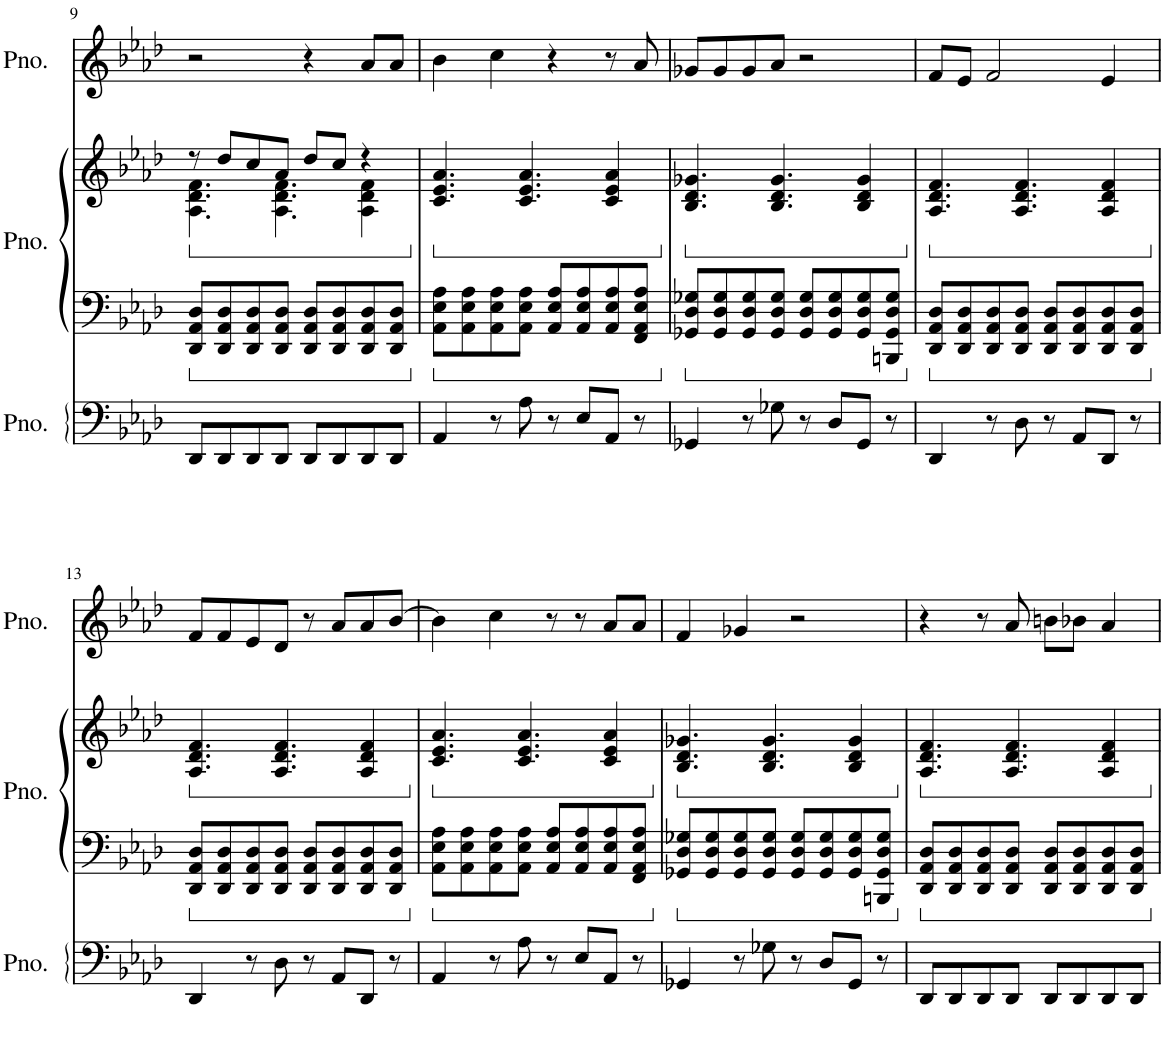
**kern	**kern	**kern	**kern
*part3	*part2	*part2	*part1
*staff4	*staff3	*staff2	*staff1
*I"Piano	*I"Piano	*	*I"Piano
*I'Pno.	*I'Pno.	*	*I'Pno.
!!LO:PB:g=z
*clefF4	*clefF4	*clefG2	*clefG2
*k[b-e-a-d-]	*k[b-e-a-d-]	*k[b-e-a-d-]	*k[b-e-a-d-]
*M4/4	*M4/4	*M4/4	*M4/4
*	*	*ped	*
=9	=9	=9	=9
*	*	*^	*
8DD-/L	8DD-/ 8AA-/ 8D-/L	8r	4.A-\ 4.d-\ 4.f\	2r
8DD-/	8DD-/ 8AA-/ 8D-/	8dd-/L	.	.
8DD-/	8DD-/ 8AA-/ 8D-/	8cc/	.	.
8DD-/J	8DD-/ 8AA-/ 8D-/J	8a-/J	4.A-\ 4.d-\ 4.f\	.
8DD-/L	8DD-/ 8AA-/ 8D-/L	8dd-/L	.	4r
8DD-/	8DD-/ 8AA-/ 8D-/	8cc/J	.	.
8DD-/	8DD-/ 8AA-/ 8D-/	4r	4A-\ 4d-\ 4f\	8a-/L
8DD-/J	8DD-/ 8AA-/ 8D-/J	.	.	8a-/J
*	*	*v	*v	*
=10	=10	=10	=10
*	*	*Xped	*
*	*	*ped	*
4AA-/	8AA-\ 8E-\ 8A-\L	4.c/ 4.e-/ 4.a-/	4b-\
.	8AA-\ 8E-\ 8A-\	.	.
8r	8AA-\ 8E-\ 8A-\	.	4cc\
8A-\	8AA-\ 8E-\ 8A-\J	4.c/ 4.e-/ 4.a-/	.
8r	8AA-/ 8E-/ 8A-/L	.	4r
8E-/L	8AA-/ 8E-/ 8A-/	.	.
8AA-/J	8AA-/ 8E-/ 8A-/	4c/ 4e-/ 4a-/	8r
8r	8FF/ 8AA-/ 8E-/ 8A-/J	.	8a-/
=11	=11	=11	=11
*	*	*Xped	*
*	*	*ped	*
4GG-X/	8GG-X/ 8D-/ 8G-X/L	4.B-/ 4.d-/ 4.g-X/	8g-X/L
.	8GG-/ 8D-/ 8G-/	.	8g-/
8r	8GG-/ 8D-/ 8G-/	.	8g-/
8G-X\	8GG-/ 8D-/ 8G-/J	4.B-/ 4.d-/ 4.g-/	8a-/J
8r	8GG-/ 8D-/ 8G-/L	.	2r
8D-/L	8GG-/ 8D-/ 8G-/	.	.
8GG-/J	8GG-/ 8D-/ 8G-/	4B-/ 4d-/ 4g-/	.
8r	8BBBn/ 8GG-/ 8D-/ 8G-/J	.	.
=12	=12	=12	=12
*	*	*Xped	*
*	*	*ped	*
4DD-/	8DD-/ 8AA-/ 8D-/L	4.A-/ 4.d-/ 4.f/	8f/L
.	8DD-/ 8AA-/ 8D-/	.	8e-/J
8r	8DD-/ 8AA-/ 8D-/	.	2f/
8D-\	8DD-/ 8AA-/ 8D-/J	4.A-/ 4.d-/ 4.f/	.
8r	8DD-/ 8AA-/ 8D-/L	.	.
8AA-/L	8DD-/ 8AA-/ 8D-/	.	.
8DD-/J	8DD-/ 8AA-/ 8D-/	4A-/ 4d-/ 4f/	4e-/
8r	8DD-/ 8AA-/ 8D-/J	.	.
!!LO:LB:g=z
=13	=13	=13	=13
*	*	*Xped	*
*	*	*ped	*
4DD-/	8DD-/ 8AA-/ 8D-/L	4.A-/ 4.d-/ 4.f/	8f/L
.	8DD-/ 8AA-/ 8D-/	.	8f/
8r	8DD-/ 8AA-/ 8D-/	.	8e-/
8D-\	8DD-/ 8AA-/ 8D-/J	4.A-/ 4.d-/ 4.f/	8d-/J
8r	8DD-/ 8AA-/ 8D-/L	.	8r
8AA-/L	8DD-/ 8AA-/ 8D-/	.	8a-/L
8DD-/J	8DD-/ 8AA-/ 8D-/	4A-/ 4d-/ 4f/	8a-/
8r	8DD-/ 8AA-/ 8D-/J	.	[8b-/J
=14	=14	=14	=14
*	*	*Xped	*
*	*	*ped	*
4AA-/	8AA-\ 8E-\ 8A-\L	4.c/ 4.e-/ 4.a-/	4b-\]
.	8AA-\ 8E-\ 8A-\	.	.
8r	8AA-\ 8E-\ 8A-\	.	4cc\
8A-\	8AA-\ 8E-\ 8A-\J	4.c/ 4.e-/ 4.a-/	.
8r	8AA-/ 8E-/ 8A-/L	.	8r
8E-/L	8AA-/ 8E-/ 8A-/	.	8r
8AA-/J	8AA-/ 8E-/ 8A-/	4c/ 4e-/ 4a-/	8a-/L
8r	8FF/ 8AA-/ 8E-/ 8A-/J	.	8a-/J
=15	=15	=15	=15
*	*	*Xped	*
*	*	*ped	*
4GG-X/	8GG-X/ 8D-/ 8G-X/L	4.B-/ 4.d-/ 4.g-X/	4f/
.	8GG-/ 8D-/ 8G-/	.	.
8r	8GG-/ 8D-/ 8G-/	.	4g-X/
8G-X\	8GG-/ 8D-/ 8G-/J	4.B-/ 4.d-/ 4.g-/	.
8r	8GG-/ 8D-/ 8G-/L	.	2r
8D-/L	8GG-/ 8D-/ 8G-/	.	.
8GG-/J	8GG-/ 8D-/ 8G-/	4B-/ 4d-/ 4g-/	.
8r	8BBBn/ 8GG-/ 8D-/ 8G-/J	.	.
=16	=16	=16	=16
*	*	*Xped	*
*	*	*ped	*
8DD-/L	8DD-/ 8AA-/ 8D-/L	4.A-/ 4.d-/ 4.f/	4r
8DD-/	8DD-/ 8AA-/ 8D-/	.	.
8DD-/	8DD-/ 8AA-/ 8D-/	.	8r
8DD-/J	8DD-/ 8AA-/ 8D-/J	4.A-/ 4.d-/ 4.f/	8a-/
8DD-/L	8DD-/ 8AA-/ 8D-/L	.	8bn\L
8DD-/	8DD-/ 8AA-/ 8D-/	.	8b-X\J
8DD-/	8DD-/ 8AA-/ 8D-/	4A-/ 4d-/ 4f/	4a-/
8DD-/J	8DD-/ 8AA-/ 8D-/J	.	.
*	*	*Xped	*
=	=	=	=
*-	*-	*-	*-
